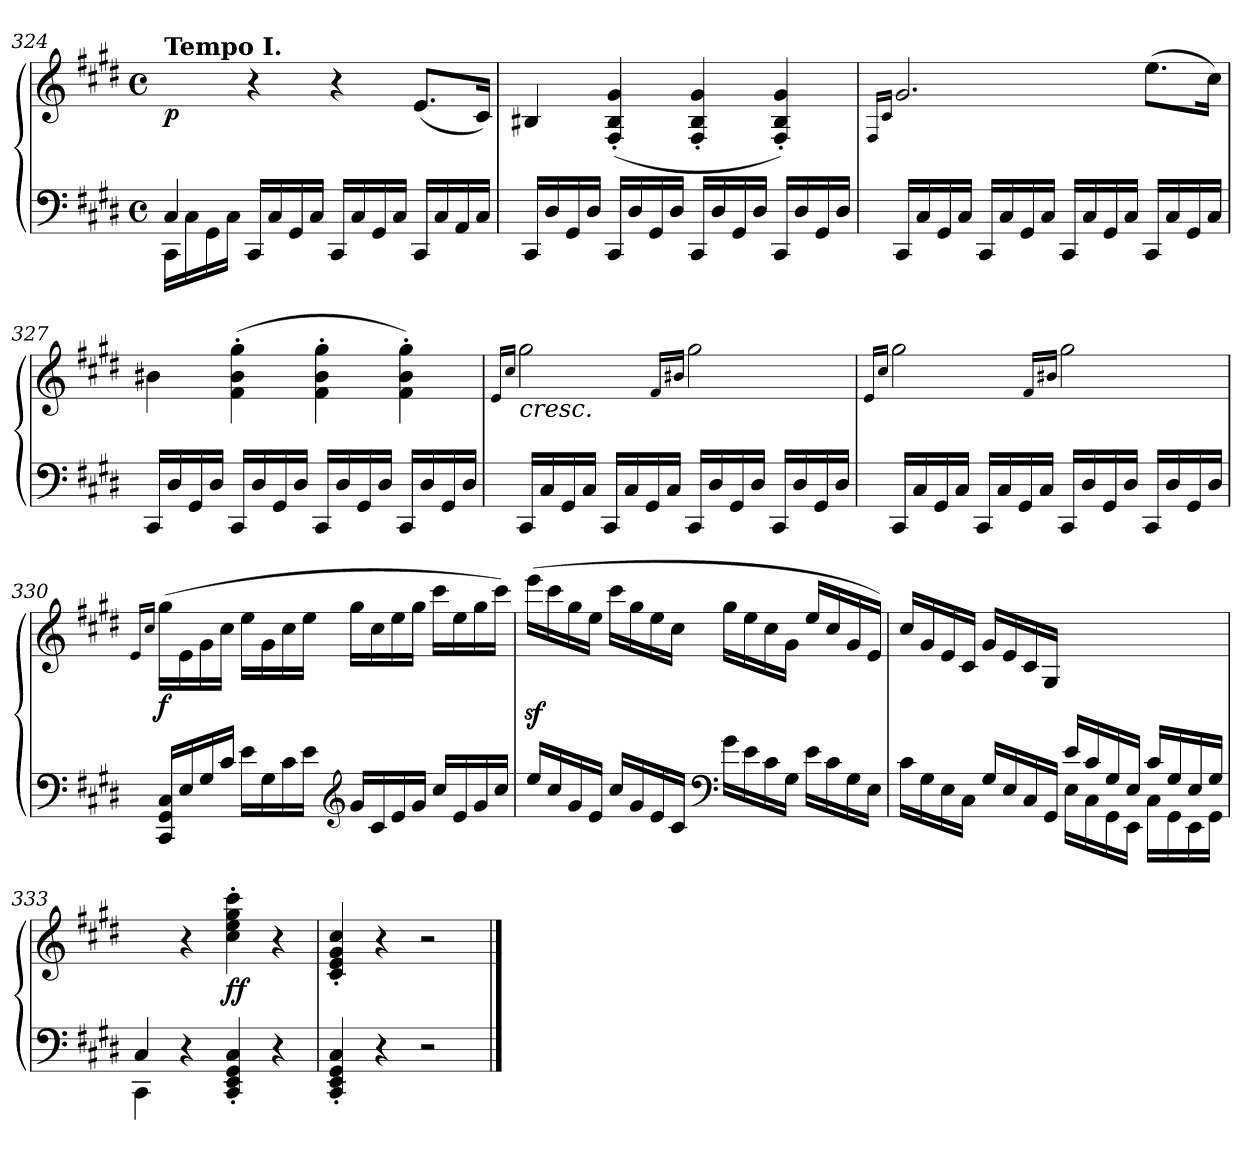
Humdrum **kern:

**kern	**kern	**dynam
*part1	*part1	*part1
*staff2	*staff1	*staff1/2
*clefF4	*clefG2	*
*k[f#c#g#d#]	*k[f#c#g#d#]	*
*E:	*E:	*
*M4/4	*M4/4	*
*met(c)	*met(c)	*
=324	=324	=324
*^	*	*
!	!	!LO:TX:a:B:t=Tempo I.	!
!	!	!	!LO:DY:b
4C#/	16CC#\LL	4ryy	p
.	16C#\	.	.
.	16GG#\	.	.
.	16C#\JJ	.	.
2.ryy	16CC#/LL	4r	.
.	16C#/	.	.
.	16GG#/	.	.
.	16C#/JJ	.	.
.	16CC#/LL	4r	.
.	16C#/	.	.
.	16GG#/	.	.
.	16C#/JJ	.	.
.	16CC#/LL	(<8.e/L	.
.	16C#/	.	.
.	16AA/	.	.
.	16C#/JJ	16c#/Jk)	.
*v	*v	*	*
!!LO:LB:g=z
=325	=325	=325
16CC#/LL	4B#X/	.
16D#/	.	.
16GG#/	.	.
16D#/JJ	.	.
16CC#/LL	(4F#/'< 4B#/'< 4g#/'<	.
16D#/	.	.
16GG#/	.	.
16D#/JJ	.	.
16CC#/LL	4F#/'< 4B#/'< 4g#/'<	.
16D#/	.	.
16GG#/	.	.
16D#/JJ	.	.
16CC#/LL	4F#/'< 4B#/'< 4g#/'<)	.
16D#/	.	.
16GG#/	.	.
16D#/JJ	.	.
=326	=326	=326
.	16qF#/LL	.
.	16qc#/JJ	.
16CC#/LL	2.g#/	.
16C#/	.	.
16GG#/	.	.
16C#/JJ	.	.
16CC#/LL	.	.
16C#/	.	.
16GG#/	.	.
16C#/JJ	.	.
16CC#/LL	.	.
16C#/	.	.
16GG#/	.	.
16C#/JJ	.	.
16CC#/LL	(>8.ee\L	.
16C#/	.	.
16GG#/	.	.
16C#/JJ	16cc#\Jk)	.
=327	=327	=327
16CC#/LL	4b#X\	.
16D#/	.	.
16GG#/	.	.
16D#/JJ	.	.
16CC#/LL	(>4f#\'> 4b#\'> 4gg#\'>	.
16D#/	.	.
16GG#/	.	.
16D#/JJ	.	.
16CC#/LL	4f#\'> 4b#\'> 4gg#\'>	.
16D#/	.	.
16GG#/	.	.
16D#/JJ	.	.
16CC#/LL	4f#\'> 4b#\'> 4gg#\'>)	.
16D#/	.	.
16GG#/	.	.
16D#/JJ	.	.
!!LO:LB:g=z
=328	=328	=328
.	16qe/LL	.
.	16qcc#/JJ	.
!	!LO:TX:b:i:t=cresc.	!
16CC#/LL	2gg#\	.
16C#/	.	.
16GG#/	.	.
16C#/JJ	.	.
16CC#/LL	.	.
16C#/	.	.
16GG#/	.	.
16C#/JJ	.	.
.	16qf#/LL	.
.	16qb#X/JJ	.
16CC#/LL	2gg#\	.
16D#/	.	.
16GG#/	.	.
16D#/JJ	.	.
16CC#/LL	.	.
16D#/	.	.
16GG#/	.	.
16D#/JJ	.	.
=329	=329	=329
.	16qe/LL	.
.	16qcc#/JJ	.
16CC#/LL	2gg#\	.
16C#/	.	.
16GG#/	.	.
16C#/JJ	.	.
16CC#/LL	.	.
16C#/	.	.
16GG#/	.	.
16C#/JJ	.	.
.	16qf#/LL	.
.	16qb#X/JJ	.
16CC#/LL	2gg#\	.
16D#/	.	.
16GG#/	.	.
16D#/JJ	.	.
16CC#/LL	.	.
16D#/	.	.
16GG#/	.	.
16D#/JJ	.	.
=330	=330	=330
.	16qe/LL	.
.	16qcc#/JJ	.
!	!	!LO:DY:b
16CC#/ 16GG#/ 16C#/LL	(>16gg#\LL	f
16E/	16e\	.
16G#/	16g#\	.
16c#/JJ	16cc#\JJ	.
16e\LL	16ee\LL	.
16G#\	16g#\	.
16c#\	16cc#\	.
16e\JJ	16ee\JJ	.
*clefG2	*	*
16g#/LL	16gg#\LL	.
16c#/	16cc#\	.
16e/	16ee\	.
16g#/JJ	16gg#\JJ	.
16cc#/LL	16ccc#\LL	.
16e/	16ee\	.
16g#/	16gg#\	.
16cc#/JJ	16ccc#\JJ)	.
!!LO:LB:g=z
=331	=331	=331
16ee/LL	(>16eeez<\LL	.
16cc#/	16ccc#\	.
16g#/	16gg#\	.
16e/JJ	16ee\JJ	.
16cc#/LL	16ccc#\LL	.
16g#/	16gg#\	.
16e/	16ee\	.
16c#/JJ	16cc#\JJ	.
*clefF4	*	*
16g#\LL	16gg#\LL	.
16e\	16ee\	.
16c#\	16cc#\	.
16G#\JJ	16g#\JJ	.
16e\LL	16ee/LL	.
16c#\	16cc#/	.
16G#\	16g#/	.
16E\JJ	16e/JJ)	.
=332	=332	=332
*^	*	*
2ryy	16c#\LL	(>16cc#/LL	.
.	16G#\	16g#/	.
.	16E\	16e/	.
.	16C#\JJ	16c#/JJ	.
.	16G#/LL	16g#/LL	.
.	16E/	16e/	.
.	16C#/	16c#/	.
.	16GG#/JJ	16G#/JJ	.
16e/LL	16E\LL	2ryy	.
16c#/	16C#\	.	.
16G#/	16GG#\	.	.
16E/JJ	16EE\JJ	.	.
16c#/LL	16C#\LL	.	.
16G#/	16GG#\	.	.
16E/	16EE\	.	.
16G#/JJ)	16GG#\JJ	.	.
=333	=333	=333	=333
4C#/	4CC#\	4ryy	.
2.ryy	4r	4r	.
!	!	!	!LO:DY:b
.	4CC#/'< 4EE/'< 4GG#/'< 4C#/'<	4cc#\'> 4ee\'> 4gg#\'> 4ccc#\'>	ff
.	4r	4r	.
*v	*v	*	*
=334	=334	=334
4CC#/'< 4EE/'< 4GG#/'< 4C#/'<	4c#/'< 4e/'< 4g#/'< 4cc#/'<	.
4r	4r	.
2r	2r	.
==	==	==
*-	*-	*-
